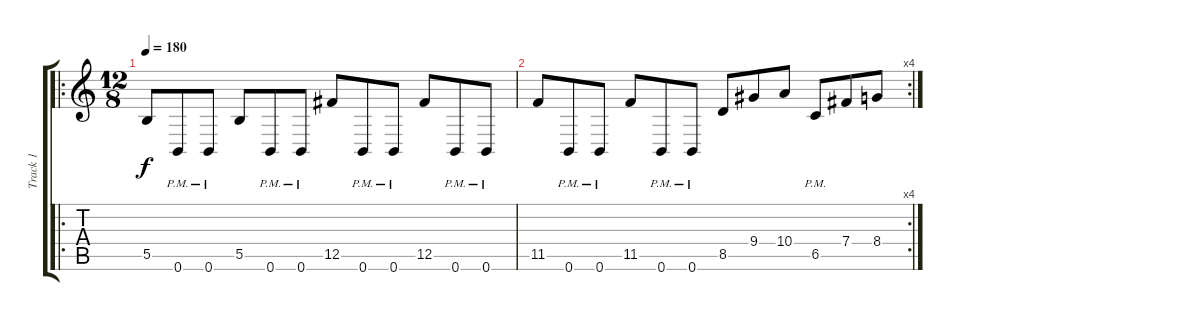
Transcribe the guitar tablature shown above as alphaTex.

\track ("Track 1" "Track 1") {instrument distortionguitar}
\staff {score tabs}
\tuning (Db4 Ab3 E3 B2 Gb2 B1) {hide}
\ro
\ts (12 8)
\tempo 180
\clef g2
\ks c
5.5.8{dy f} 0.6{pm}.8 0.6{pm}.8 5.5.8 0.6{pm}.8 0.6{pm}.8 12.5.8 0.6{pm}.8 0.6{pm}.8 12.5.8 0.6{pm}.8 0.6{pm}.8 |
\rc 4
11.5.8 0.6{pm}.8 0.6{pm}.8 11.5.8 0.6{pm}.8 0.6{pm}.8 8.5.8 9.4.8 10.4.8 6.5{pm}.8 7.4.8 8.4.8
